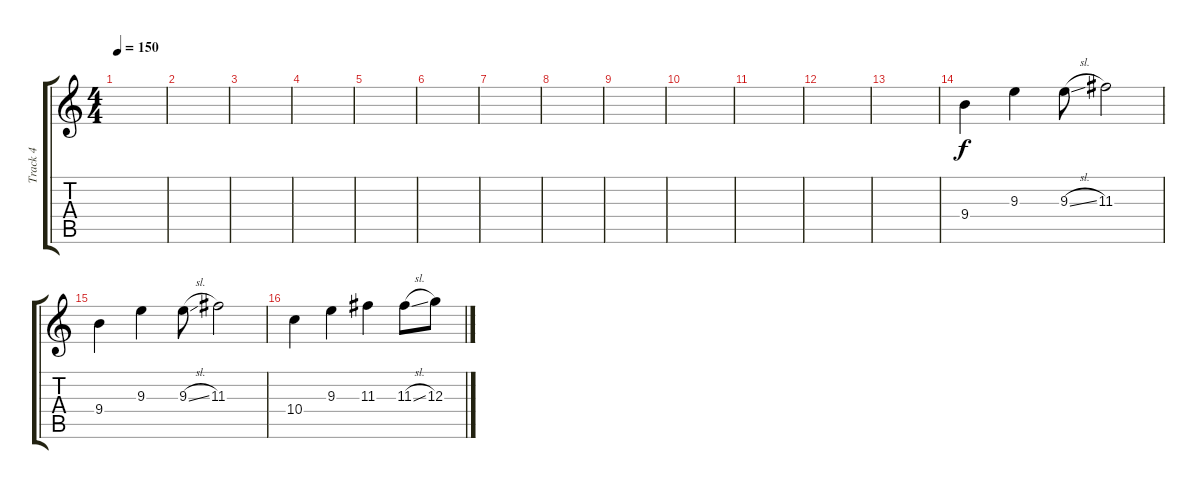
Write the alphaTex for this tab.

\track ("Track 4" "Track 4") {instrument overdrivenguitar}
\staff {score tabs}
\tuning (E4 B3 G3 D3 A2 E2) {hide}
\ts (4 4)
\tempo 150
\clef g2
\ks c
|
|
|
|
|
|
|
|
|
|
|
|
|
9.4.4 9.3.4 9.3{sl}.8 11.3.2 |
9.4.4 9.3.4 9.3{sl}.8 11.3.2 |
10.4.4 9.3.4 11.3.4 11.3{sl}.8 12.3.8
